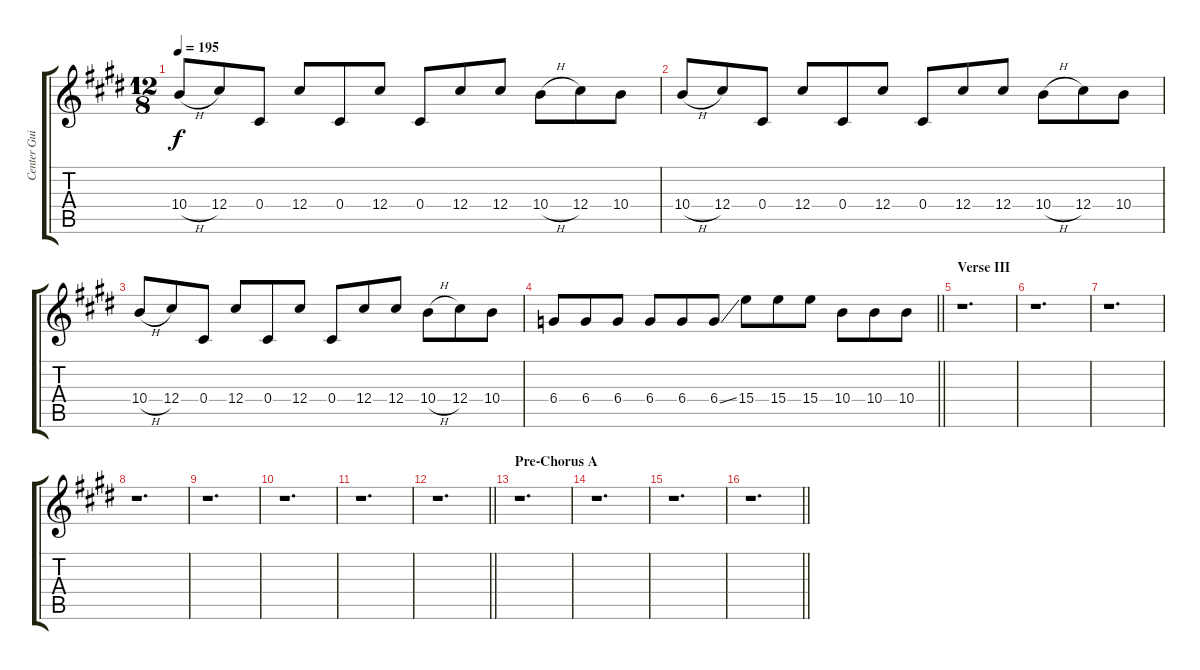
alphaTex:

\track ("Center Guitar" "Center Gui") {instrument overdrivenguitar}
\staff {score tabs}
\tuning (Eb4 Bb3 Gb3 Db3 Ab2 Db2) {hide}
\ts (12 8)
\tempo 195
\clef g2
\ks e
10.4{h}.8{dy f} 12.4.8 0.4.8 12.4.8 0.4.8 12.4.8 0.4.8 12.4.8 12.4.8 10.4{h}.8 12.4.8 10.4.8 |
10.4{h}.8 12.4.8 0.4.8 12.4.8 0.4.8 12.4.8 0.4.8 12.4.8 12.4.8 10.4{h}.8 12.4.8 10.4.8 |
10.4{h}.8 12.4.8 0.4.8 12.4.8 0.4.8 12.4.8 0.4.8 12.4.8 12.4.8 10.4{h}.8 12.4.8 10.4.8 |
\barLineRight lightlight
6.4.8 6.4.8 6.4.8 6.4.8 6.4.8 6.4{ss}.8 15.4.8 15.4.8 15.4.8 10.4.8 10.4.8 10.4.8 |
\section ("" "Verse III")
r.1{d} |
r.1{d} |
r.1{d} |
r.1{d} |
r.1{d} |
r.1{d} |
r.1{d} |
\barLineRight lightlight
r.1{d} |
\section ("" "Pre-Chorus A")
r.1{d} |
r.1{d} |
r.1{d} |
\barLineRight lightlight
r.1{d}
